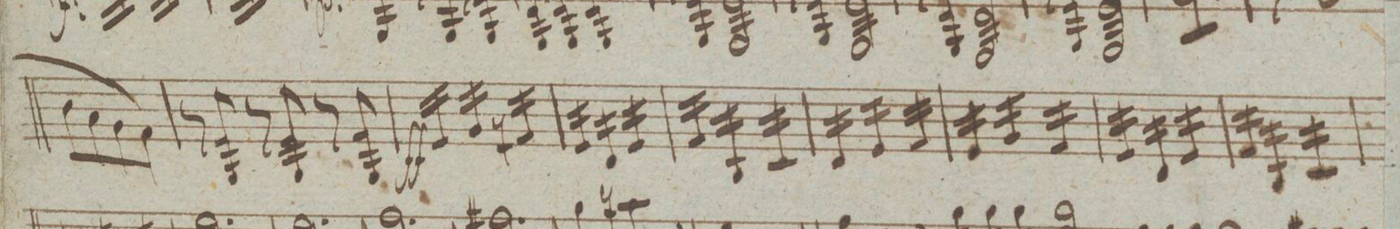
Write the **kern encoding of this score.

**kern	**dynam
*I"Violino 2do	*
*clefG2	*
*k[]	*
*met(c)	*
*M3/4	*
8b-\L	.
8a\	.
8g\	.
8f\J)	.
=55	=55
8r	.
8e/ 8G/	.
8r	.
8e/ 8G/	.
8r	.
8f/ 8G/	.
=56	=56
*tremolo	*
16e/LL	ff
16e/	.
16e/	.
16e/JJ	.
16g/LL	.
16g/	.
16g/	.
16g/JJ	.
16fn/LL	.
16fn/	.
16fn/	.
16fn/JJ	.
=57	=57
16e/LL	.
16e/	.
16e/	.
16e/JJ	.
16d/LL	.
16d/	.
16d/	.
16d/JJ	.
16e/LL	.
16e/	.
16e/	.
16e/JJ	.
=58	=58
16f/LL	.
16f/	.
16f/	.
16f/JJ	.
16B/LL	.
16B/	.
16B/	.
16B/JJ	.
16c/LL	.
16c/	.
16c/	.
16c/JJ	.
=59	=59
16d/LL	.
16d/	.
16d/	.
16d/JJ	.
16e/LL	.
16e/	.
16e/	.
16e/JJ	.
16f/LL	.
16f/	.
16f/	.
16f/JJ	.
=60	=60
16e/LL	.
16e/	.
16e/	.
16e/JJ	.
16g/LL	.
16g/	.
16g/	.
16g/JJ	.
16f/LL	.
16f/	.
16f/	.
16f/JJ	.
=61	=61
16e/LL	.
16e/	.
16e/	.
16e/JJ	.
16d/LL	.
16d/	.
16d/	.
16d/JJ	.
16e/LL	.
16e/	.
16e/	.
16e/JJ	.
=62	=62
16f/LL	.
16f/	.
16f/	.
16f/JJ	.
16B/LL	.
16B/	.
16B/	.
16B/JJ	.
16c/LL	.
16c/	.
16c/	.
16c/JJ	.
=63	=63
*-	*-
